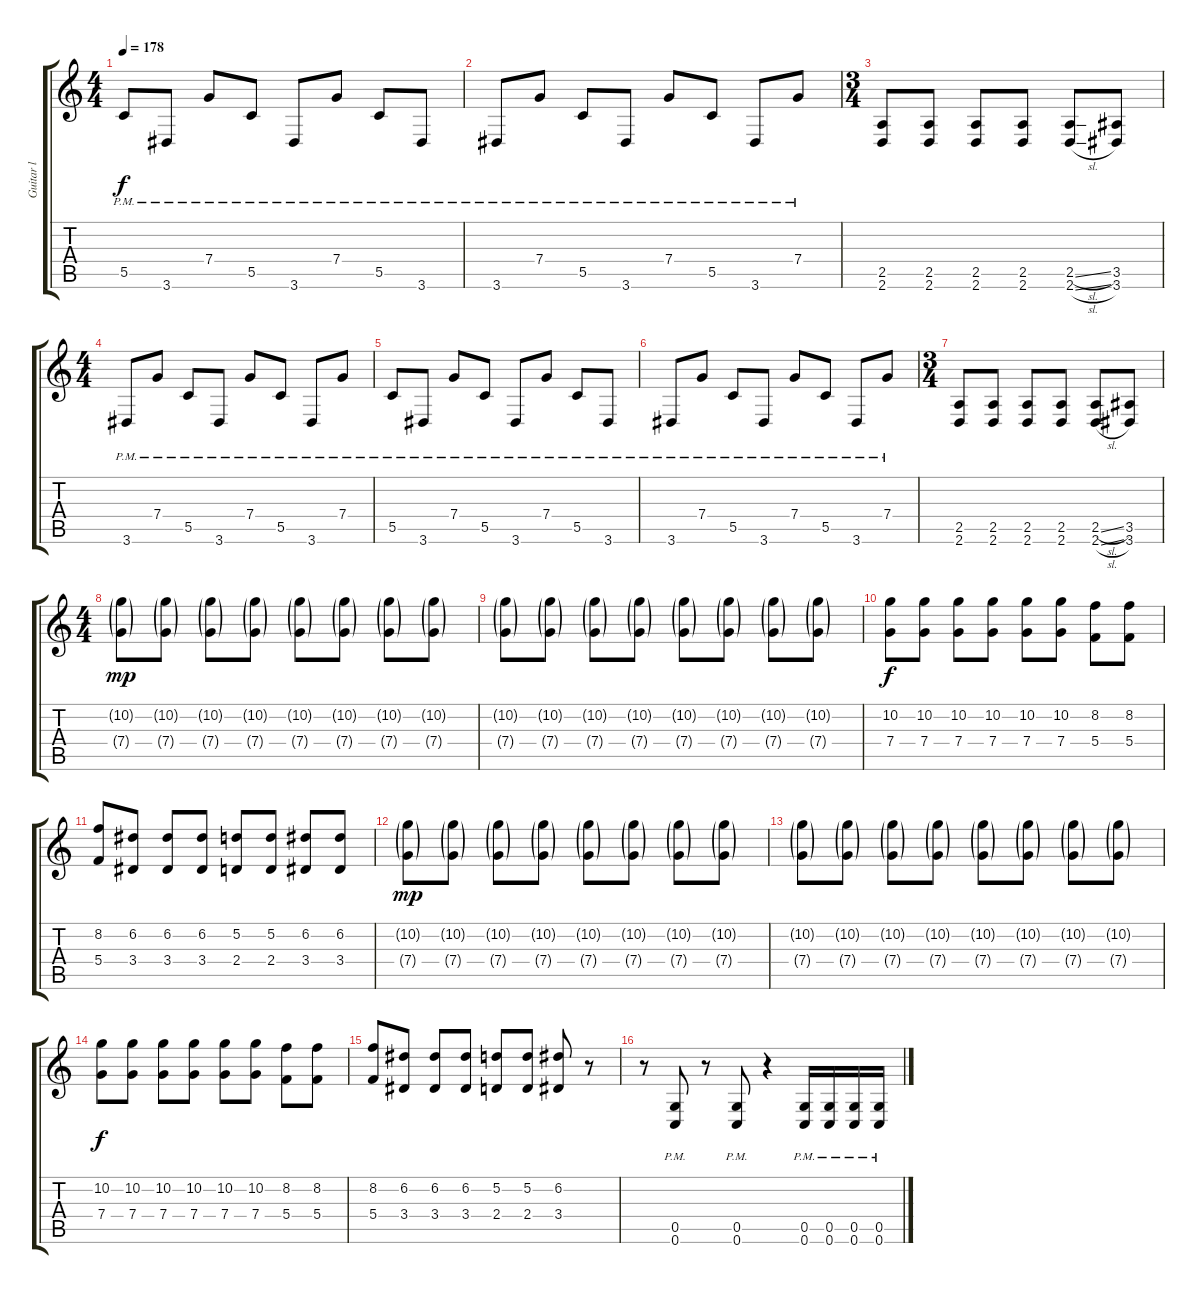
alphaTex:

\track ("Guitar l" "Guitar l") {instrument distortionguitar}
\staff {score tabs}
\tuning (D4 A3 F3 C3 G2 C2) {hide}
\ts (4 4)
\tempo 178
\clef g2
\ks c
5.5{pm}.8{dy f} 3.6{pm}.8 7.4{pm}.8 5.5{pm}.8 3.6{pm}.8 7.4{pm}.8 5.5{pm}.8 3.6{pm}.8 |
3.6{pm}.8 7.4{pm}.8 5.5{pm}.8 3.6{pm}.8 7.4{pm}.8 5.5{pm}.8 3.6{pm}.8 7.4{pm}.8 |
\ts (3 4)
(2.5 2.6).8 (2.5 2.6).8 (2.5 2.6).8 (2.5 2.6).8 (2.5{sl} 2.6{sl}).8 (3.5 3.6).8 |
\ts (4 4)
3.6{pm}.8 7.4{pm}.8 5.5{pm}.8 3.6{pm}.8 7.4{pm}.8 5.5{pm}.8 3.6{pm}.8 7.4{pm}.8 |
5.5{pm}.8 3.6{pm}.8 7.4{pm}.8 5.5{pm}.8 3.6{pm}.8 7.4{pm}.8 5.5{pm}.8 3.6{pm}.8 |
3.6{pm}.8 7.4{pm}.8 5.5{pm}.8 3.6{pm}.8 7.4{pm}.8 5.5{pm}.8 3.6{pm}.8 7.4{pm}.8 |
\ts (3 4)
(2.5 2.6).8 (2.5 2.6).8 (2.5 2.6).8 (2.5 2.6).8 (2.5{sl} 2.6{sl}).8 (3.5 3.6).8 |
\ts (4 4)
(10.2{g} 7.4{g}).8{dy mp} (10.2{g} 7.4{g}).8 (10.2{g} 7.4{g}).8 (10.2{g} 7.4{g}).8 (10.2{g} 7.4{g}).8 (10.2{g} 7.4{g}).8 (10.2{g} 7.4{g}).8 (10.2{g} 7.4{g}).8 |
(10.2{g} 7.4{g}).8 (10.2{g} 7.4{g}).8 (10.2{g} 7.4{g}).8 (10.2{g} 7.4{g}).8 (10.2{g} 7.4{g}).8 (10.2{g} 7.4{g}).8 (10.2{g} 7.4{g}).8 (10.2{g} 7.4{g}).8 |
(10.2 7.4).8{dy f} (10.2 7.4).8 (10.2 7.4).8 (10.2 7.4).8 (10.2 7.4).8 (10.2 7.4).8 (8.2 5.4).8 (8.2 5.4).8 |
(8.2 5.4).8 (6.2 3.4).8 (6.2 3.4).8 (6.2 3.4).8 (5.2 2.4).8 (5.2 2.4).8 (6.2 3.4).8 (6.2 3.4).8 |
(10.2{g} 7.4{g}).8{dy mp} (10.2{g} 7.4{g}).8 (10.2{g} 7.4{g}).8 (10.2{g} 7.4{g}).8 (10.2{g} 7.4{g}).8 (10.2{g} 7.4{g}).8 (10.2{g} 7.4{g}).8 (10.2{g} 7.4{g}).8 |
(10.2{g} 7.4{g}).8 (10.2{g} 7.4{g}).8 (10.2{g} 7.4{g}).8 (10.2{g} 7.4{g}).8 (10.2{g} 7.4{g}).8 (10.2{g} 7.4{g}).8 (10.2{g} 7.4{g}).8 (10.2{g} 7.4{g}).8 |
(10.2 7.4).8{dy f} (10.2 7.4).8 (10.2 7.4).8 (10.2 7.4).8 (10.2 7.4).8 (10.2 7.4).8 (8.2 5.4).8 (8.2 5.4).8 |
(8.2 5.4).8 (6.2 3.4).8 (6.2 3.4).8 (6.2 3.4).8 (5.2 2.4).8 (5.2 2.4).8 (6.2 3.4).8 r.8 |
r.8 (0.5{pm} 0.6{pm}).8 r.8 (0.5{pm} 0.6{pm}).8 r.4 (0.5{pm} 0.6{pm}).16 (0.5{pm} 0.6{pm}).16 (0.5{pm} 0.6{pm}).16 (0.5{pm} 0.6{pm}).16
